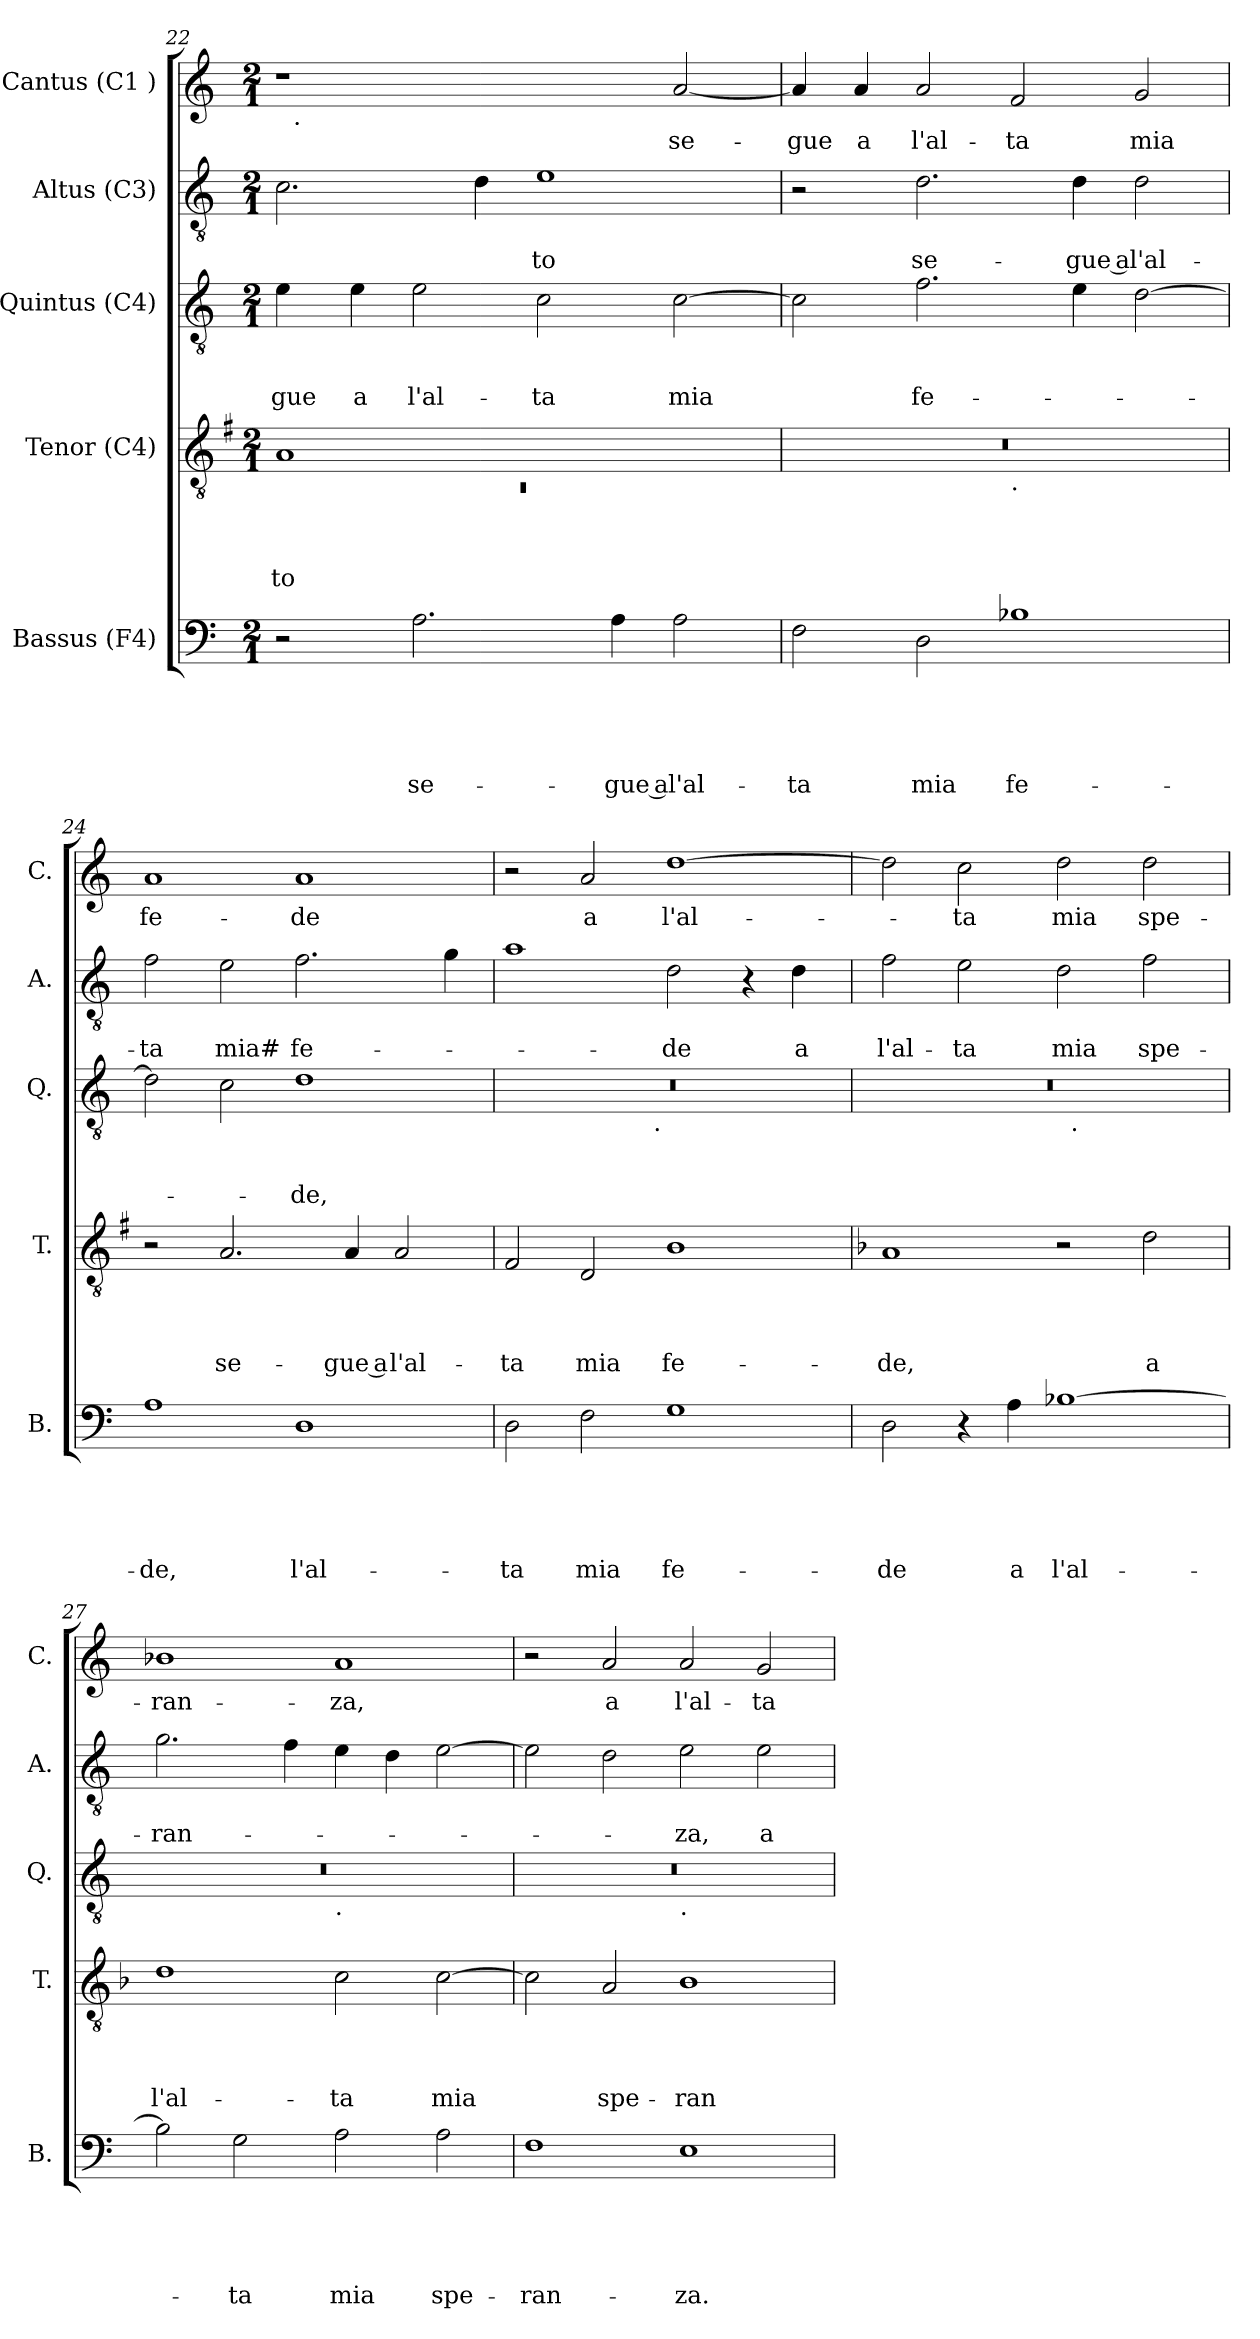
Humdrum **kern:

**kern	**text	**text	**text	**text	**text	**kern	**text	**text	**text	**text	**kern	**text	**text	**text	**kern	**text	**text	**kern	**text
*part5	*part5	*part5	*part5	*part5	*part5	*part4	*part4	*part4	*part4	*part4	*part3	*part3	*part3	*part3	*part2	*part2	*part2	*part1	*part1
*staff5	*staff5	*staff5	*staff5	*staff5	*staff5	*staff4	*staff4	*staff4	*staff4	*staff4	*staff3	*staff3	*staff3	*staff3	*staff2	*staff2	*staff2	*staff1	*staff1
*I"Bassus (F4)	*	*	*	*	*	*I"Tenor (C4)	*	*	*	*	*I"Quintus (C4)	*	*	*	*I"Altus (C3)	*	*	*I"Cantus (C1 )	*
*I'B.	*	*	*	*	*	*I'T.	*	*	*	*	*I'Q.	*	*	*	*I'A.	*	*	*I'C.	*
!!LO:LB:g=z
*clefF4	*	*	*	*	*	*clefGv2	*	*	*	*	*clefGv2	*	*	*	*clefGv2	*	*	*clefG2	*
*k[]	*	*	*	*	*	*k[f#]	*	*	*	*	*k[]	*	*	*	*k[]	*	*	*k[]	*
*C:	*	*	*	*	*	*G:	*	*	*	*	*C:	*	*	*	*C:	*	*	*C:	*
*M2/1	*	*	*	*	*	*M2/1	*	*	*	*	*M2/1	*	*	*	*M2/1	*	*	*M2/1	*
=22	=22	=22	=22	=22	=22	=22	=22	=22	=22	=22	=22	=22	=22	=22	=22	=22	=22	=22	=22
*	*	*	*	*	*	*^	*	*	*	*	*	*	*	*	*	*	*	*	*
!	!	!	!	!	!	!	!LO:N:vis=1	!	!	!	!LO:LY:b:rj	!	!	!	!LO:LY:b	!	!	!	!	!
*	*	*	*	*	*	*	*	*	*	*	*	*	*	*	*	*	*	*	*^	*
2r	.	.	.	.	.	1A	0rC	.	.	.	-to	4e\	.	.	-gue	2.c\	.	.	1r	32ryy	.
!	!	!	!	!	!	!	!	!	!	!	!	!	!	!	!	!	!	!	!	!LO:TX:b:t=.	!
.	.	.	.	.	.	.	.	.	.	.	.	.	.	.	.	.	.	.	.	1ryy	.
!	!	!	!	!	!	!	!	!	!	!	!	!	!	!	!LO:LY:b	!	!	!	!	!	!
.	.	.	.	.	.	.	.	.	.	.	.	4e\	.	.	a	.	.	.	.	.	.
!	!	!	!	!	!LO:LY:b	!	!	!	!	!	!	!	!	!	!LO:LY:b	!	!	!	!	!	!
2.A\	.	.	.	.	se-	.	.	.	.	.	.	2e\	.	.	l'al-	.	.	.	.	.	.
.	.	.	.	.	.	.	.	.	.	.	.	.	.	.	.	4d\	.	.	.	.	.
!	!	!	!	!	!	!	!	!	!	!	!	!	!	!	!LO:LY:b	!	!	!LO:LY:b	!	!	!
.	.	.	.	.	.	1ryy	.	.	.	.	.	2c\	.	.	-ta	1e	.	-to	2ryy	.	.
.	.	.	.	.	.	.	.	.	.	.	.	.	.	.	.	.	.	.	.	2ryy	.
!	!	!	!	!	!LO:LY:b:rj	!	!	!	!	!	!	!	!	!	!	!	!	!	!	!	!
4A\	.	.	.	.	-gue a	.	.	.	.	.	.	.	.	.	.	.	.	.	.	.	.
!	!	!	!	!	!LO:LY:b	!	!	!	!	!	!	!	!	!	!LO:LY:b	!	!	!	!	!	!LO:LY:b
2A\	.	.	.	.	l'al-	.	.	.	.	.	.	[>2c\	.	.	mia	.	.	.	[<2a/	.	se-
.	.	.	.	.	.	.	.	.	.	.	.	.	.	.	.	.	.	.	.	4...ryy	.
=23	=23	=23	=23	=23	=23	=23	=23	=23	=23	=23	=23	=23	=23	=23	=23	=23	=23	=23	=23	=23	=23
!	!	!	!	!	!LO:LY:b	!	!	!	!	!	!	!	!	!	!	!	!	!	!	!	!LO:LY:b
*	*	*	*	*	*	*	*	*	*	*	*	*	*	*	*	*	*	*	*v	*v	*
2F\	.	.	.	.	-ta	0r	1ryy	.	.	.	.	2c\]	.	.	.	2r	.	.	4a/]	-gue
!	!	!	!	!	!	!	!	!	!	!	!	!	!	!	!	!	!	!	!	!LO:LY:b
.	.	.	.	.	.	.	.	.	.	.	.	.	.	.	.	.	.	.	4a/	a
!	!	!	!	!	!LO:LY:b	!	!	!	!	!	!	!	!	!	!LO:LY:b	!	!	!LO:LY:b	!	!LO:LY:b
2D\	.	.	.	.	mia	.	.	.	.	.	.	2.f\	.	.	fe-	2.d\	.	se-	2a/	l'al-
!	!	!	!	!	!	!	!LO:TX:b:t=.	!	!	!	!	!	!	!	!	!	!	!	!	!
!	!	!	!	!	!LO:LY:b	!	!	!	!	!	!	!	!	!	!	!	!	!	!	!LO:LY:b
1B-	.	.	.	.	fe-	.	1ryy	.	.	.	.	.	.	.	.	.	.	.	2f/	-ta
!	!	!	!	!	!	!	!	!	!	!	!	!	!	!	!	!	!	!LO:LY:b:rj	!	!
.	.	.	.	.	.	.	.	.	.	.	.	4e\	.	.	.	4d\	.	-gue a	.	.
!	!	!	!	!	!	!	!	!	!	!	!	!	!	!	!	!	!	!LO:LY:b	!	!LO:LY:b
.	.	.	.	.	.	.	.	.	.	.	.	[>2d\	.	.	.	2d\	.	l'al-	2g/	mia
=24	=24	=24	=24	=24	=24	=24	=24	=24	=24	=24	=24	=24	=24	=24	=24	=24	=24	=24	=24	=24
!	!	!	!	!	!LO:LY:b	!	!	!	!	!	!	!	!	!	!	!	!	!LO:LY:b	!	!LO:LY:b
*	*	*	*	*	*	*v	*v	*	*	*	*	*	*	*	*	*	*	*	*	*
1A	.	.	.	.	-de,	2r	.	.	.	.	2d\]	.	.	.	2f\	.	-ta	1a	fe-
!	!	!	!	!	!	!	!	!	!	!LO:LY:b	!	!	!	!	!	!	!LO:LY:b:rj	!	!
.	.	.	.	.	.	2.A/	.	.	.	se-	2c\	.	.	.	2e\	.	mia#	.	.
!	!	!	!	!	!LO:LY:b	!	!	!	!	!	!	!	!	!LO:LY:b	!	!	!LO:LY:b	!	!LO:LY:b
1D	.	.	.	.	l'al-	.	.	.	.	.	1d	.	.	-de,	2.f\	.	fe-	1a	-de
!	!	!	!	!	!	!	!	!	!	!LO:LY:b:rj	!	!	!	!	!	!	!	!	!
.	.	.	.	.	.	4A/	.	.	.	-gue a	.	.	.	.	.	.	.	.	.
!	!	!	!	!	!	!	!	!	!	!LO:LY:b	!	!	!	!	!	!	!	!	!
.	.	.	.	.	.	2A/	.	.	.	l'al-	.	.	.	.	.	.	.	.	.
.	.	.	.	.	.	.	.	.	.	.	.	.	.	.	4g\	.	.	.	.
=25	=25	=25	=25	=25	=25	=25	=25	=25	=25	=25	=25	=25	=25	=25	=25	=25	=25	=25	=25
!	!	!	!	!	!LO:LY:b	!	!	!	!	!LO:LY:b	!	!	!	!	!	!	!	!	!
*	*	*	*	*	*	*	*	*	*	*	*^	*	*	*	*	*	*	*	*
2D\	.	.	.	.	-ta	2F#/	.	.	.	-ta	0r	2ryy	.	.	.	1a	.	.	2r	.
!	!	!	!	!	!LO:LY:b	!	!	!	!	!LO:LY:b	!	!	!	!	!	!	!	!	!	!LO:LY:b
2F\	.	.	.	.	mia	2D/	.	.	.	mia	.	4...ryy	.	.	.	.	.	.	2a/	a
!	!	!	!	!	!	!	!	!	!	!	!	!LO:TX:b:t=.	!	!	!	!	!	!	!	!
.	.	.	.	.	.	.	.	.	.	.	.	1ryy	.	.	.	.	.	.	.	.
!	!	!	!	!	!LO:LY:b	!	!	!	!	!LO:LY:b	!	!	!	!	!	!	!	!LO:LY:b	!	!LO:LY:b
1G	.	.	.	.	fe-	1B	.	.	.	fe-	.	.	.	.	.	2d\	.	-de	[>1dd	l'al-
.	.	.	.	.	.	.	.	.	.	.	.	.	.	.	.	4r	.	.	.	.
!	!	!	!	!	!	!	!	!	!	!	!	!	!	!	!	!	!	!LO:LY:b	!	!
.	.	.	.	.	.	.	.	.	.	.	.	.	.	.	.	4d\	.	a	.	.
.	.	.	.	.	.	.	.	.	.	.	.	32ryy	.	.	.	.	.	.	.	.
!!LO:PB:g=z
=26	=26	=26	=26	=26	=26	=26	=26	=26	=26	=26	=26	=26	=26	=26	=26	=26	=26	=26	=26	=26
*	*	*	*	*	*	*k[b-]	*	*	*	*	*	*	*	*	*	*	*	*	*	*
*	*	*	*	*	*	*F:	*	*	*	*	*	*	*	*	*	*	*	*	*	*
!	!	!	!	!	!LO:LY:b	!	!	!	!	!LO:LY:b	!	!	!	!	!	!	!	!LO:LY:b	!	!
2D\	.	.	.	.	-de	1A	.	.	.	-de,	0r	1ryy	.	.	.	2f\	.	l'al-	2dd\]	.
!	!	!	!	!	!	!	!	!	!	!	!	!	!	!	!	!	!	!LO:LY:b	!	!LO:LY:b
4r	.	.	.	.	.	.	.	.	.	.	.	.	.	.	.	2e\	.	-ta	2cc\	-ta
!	!	!	!	!	!LO:LY:b	!	!	!	!	!	!	!	!	!	!	!	!	!	!	!
4A\	.	.	.	.	a	.	.	.	.	.	.	.	.	.	.	.	.	.	.	.
!	!	!	!	!	!LO:LY:b	!	!	!	!	!	!	!	!	!	!	!	!	!LO:LY:b	!	!LO:LY:b
[>1B-	.	.	.	.	l'al-	2r	.	.	.	.	.	32ryy	.	.	.	2d\	.	mia	2dd\	mia
!	!	!	!	!	!	!	!	!	!	!	!	!LO:TX:b:t=.	!	!	!	!	!	!	!	!
.	.	.	.	.	.	.	.	.	.	.	.	2ryy	.	.	.	.	.	.	.	.
!	!	!	!	!	!	!	!	!	!	!LO:LY:b	!	!	!	!	!	!	!	!LO:LY:b	!	!LO:LY:b
.	.	.	.	.	.	2d\	.	.	.	a	.	.	.	.	.	2f\	.	spe-	2dd\	spe-
.	.	.	.	.	.	.	.	.	.	.	.	4...ryy	.	.	.	.	.	.	.	.
=27	=27	=27	=27	=27	=27	=27	=27	=27	=27	=27	=27	=27	=27	=27	=27	=27	=27	=27	=27	=27
!	!	!	!	!	!	!	!	!	!	!LO:LY:b	!	!	!	!	!	!	!	!LO:LY:b	!	!LO:LY:b
2B-\]	.	.	.	.	.	1d	.	.	.	l'al-	0r	1ryy	.	.	.	2.g\	.	-ran-	1b-X	-ran-
!	!	!	!	!	!LO:LY:b	!	!	!	!	!	!	!	!	!	!	!	!	!	!	!
2G\	.	.	.	.	-ta	.	.	.	.	.	.	.	.	.	.	.	.	.	.	.
.	.	.	.	.	.	.	.	.	.	.	.	.	.	.	.	4f\	.	.	.	.
!	!	!	!	!	!	!	!	!	!	!	!	!LO:TX:b:t=.	!	!	!	!	!	!	!	!
!	!	!	!	!	!LO:LY:b	!	!	!	!	!LO:LY:b	!	!	!	!	!	!	!	!	!	!LO:LY:b
2A\	.	.	.	.	mia	2c\	.	.	.	-ta	.	1ryy	.	.	.	4e\	.	.	1a	-za,
.	.	.	.	.	.	.	.	.	.	.	.	.	.	.	.	4d\	.	.	.	.
!	!	!	!	!	!LO:LY:b	!	!	!	!	!LO:LY:b	!	!	!	!	!	!	!	!	!	!
2A\	.	.	.	.	spe-	[>2c\	.	.	.	mia	.	.	.	.	.	[>2e\	.	.	.	.
=28	=28	=28	=28	=28	=28	=28	=28	=28	=28	=28	=28	=28	=28	=28	=28	=28	=28	=28	=28	=28
!	!	!	!	!	!LO:LY:b	!	!	!	!	!	!	!	!	!	!	!	!	!	!	!
1F	.	.	.	.	-ran-	2c\]	.	.	.	.	0r	1ryy	.	.	.	2e\]	.	.	2r	.
!	!	!	!	!	!	!	!	!	!	!LO:LY:b	!	!	!	!	!	!	!	!	!	!LO:LY:b
.	.	.	.	.	.	2A/	.	.	.	spe-	.	.	.	.	.	2d\	.	.	2a/	a
!	!	!	!	!	!	!	!	!	!	!	!	!LO:TX:b:t=.	!	!	!	!	!	!	!	!
!	!	!	!	!	!LO:LY:b	!	!	!	!	!LO:LY:b	!	!	!	!	!	!	!	!LO:LY:b	!	!LO:LY:b
1E	.	.	.	.	-za.	1B-	.	.	.	-ran-	.	1ryy	.	.	.	2e\	.	-za,	2a/	l'al-
!	!	!	!	!	!	!	!	!	!	!	!	!	!	!	!	!	!	!LO:LY:b	!	!LO:LY:b
.	.	.	.	.	.	.	.	.	.	.	.	.	.	.	.	2e\	.	a	2g/	-ta
*	*	*	*	*	*	*	*	*	*	*	*v	*v	*	*	*	*	*	*	*	*
=	=	=	=	=	=	=	=	=	=	=	=	=	=	=	=	=	=	=	=
*-	*-	*-	*-	*-	*-	*-	*-	*-	*-	*-	*-	*-	*-	*-	*-	*-	*-	*-	*-
